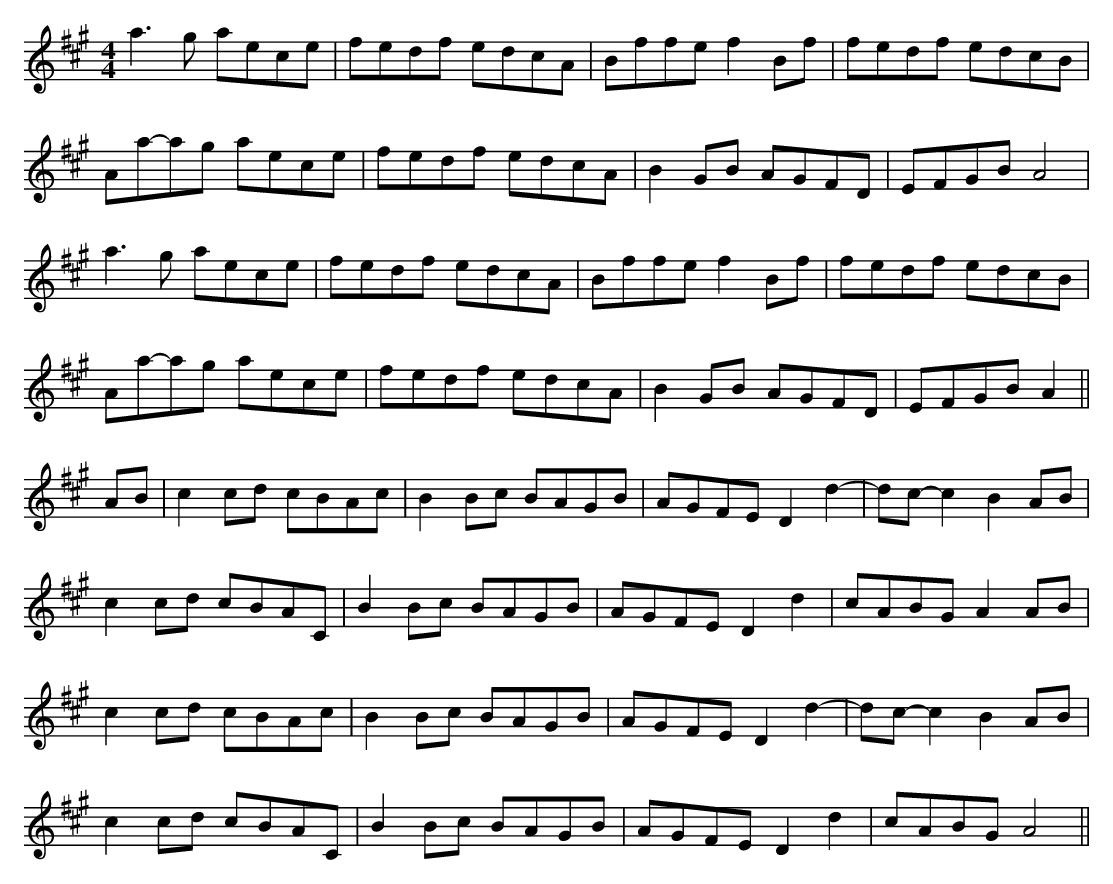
X:1
M:4/4
K:A
 a3 g aece| fedf edcA| Bffe f2 Bf|fedf edcB|
 Aa-ag aece| fedf edcA| B2GB AGFD| EFGB A4|
 a3 g aece| fedf edcA| Bffe f2 Bf|fedf edcB|
 Aa-ag aece| fedf edcA| B2GB AGFD| EFGB A2||
AB| c2 cd cBAc| B2 Bc BAGB| AGFE D2 d2-|dc-c2 B2 AB|
 c2 cd cBAC| B2 Bc BAGB| AGFE D2 d2| cABG A2AB|
 c2 cd cBAc| B2 Bc BAGB| AGFE D2 d2-|dc-c2 B2 AB|
 c2 cd cBAC| B2 Bc BAGB| AGFE D2 d2| cABG A4||
